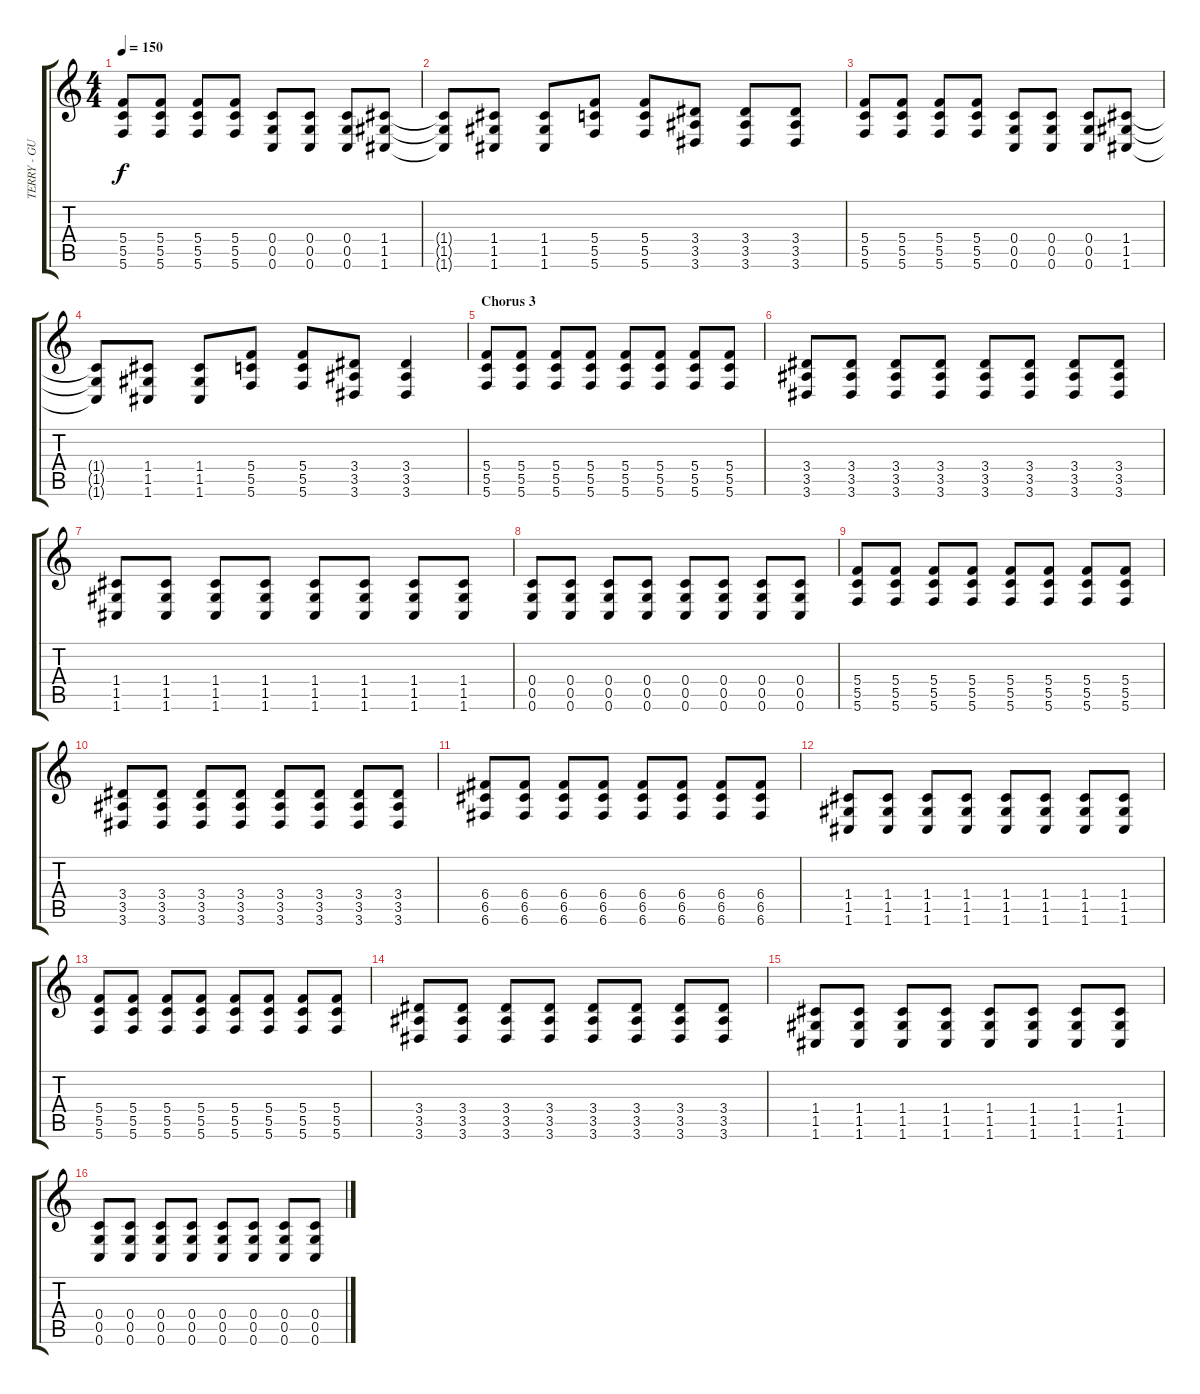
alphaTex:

\track ("TERRY - GUITAR" "TERRY - GU") {instrument distortionguitar}
\staff {score tabs}
\tuning (D4 A3 F3 C3 G2 C2) {hide}
\ts (4 4)
\tempo 150
\clef g2
\ks c
(5.4 5.5 5.6).8{dy f} (5.4 5.5 5.6).8 (5.4 5.5 5.6).8 (5.4 5.5 5.6).8 (0.4 0.5 0.6).8 (0.4 0.5 0.6).8 (0.4 0.5 0.6).8 (1.4 1.5 1.6).8 |
(1.4{t} 1.5{t} 1.6{t}).8 (1.4 1.5 1.6).8 (1.4 1.5 1.6).8 (5.4 5.5 5.6).8 (5.4 5.5 5.6).8 (3.4 3.5 3.6).8 (3.4 3.5 3.6).8 (3.4 3.5 3.6).8 |
(5.4 5.5 5.6).8 (5.4 5.5 5.6).8 (5.4 5.5 5.6).8 (5.4 5.5 5.6).8 (0.4 0.5 0.6).8 (0.4 0.5 0.6).8 (0.4 0.5 0.6).8 (1.4 1.5 1.6).8 |
(1.4{t} 1.5{t} 1.6{t}).8 (1.4 1.5 1.6).8 (1.4 1.5 1.6).8 (5.4 5.5 5.6).8 (5.4 5.5 5.6).8 (3.4 3.5 3.6).8 (3.4 3.5 3.6).4 |
\section ("" "Chorus 3")
(5.4 5.5 5.6).8 (5.4 5.5 5.6).8 (5.4 5.5 5.6).8 (5.4 5.5 5.6).8 (5.4 5.5 5.6).8 (5.4 5.5 5.6).8 (5.4 5.5 5.6).8 (5.4 5.5 5.6).8 |
(3.4 3.5 3.6).8 (3.4 3.5 3.6).8 (3.4 3.5 3.6).8 (3.4 3.5 3.6).8 (3.4 3.5 3.6).8 (3.4 3.5 3.6).8 (3.4 3.5 3.6).8 (3.4 3.5 3.6).8 |
(1.4 1.5 1.6).8 (1.4 1.5 1.6).8 (1.4 1.5 1.6).8 (1.4 1.5 1.6).8 (1.4 1.5 1.6).8 (1.4 1.5 1.6).8 (1.4 1.5 1.6).8 (1.4 1.5 1.6).8 |
(0.4 0.5 0.6).8 (0.4 0.5 0.6).8 (0.4 0.5 0.6).8 (0.4 0.5 0.6).8 (0.4 0.5 0.6).8 (0.4 0.5 0.6).8 (0.4 0.5 0.6).8 (0.4 0.5 0.6).8 |
(5.4 5.5 5.6).8 (5.4 5.5 5.6).8 (5.4 5.5 5.6).8 (5.4 5.5 5.6).8 (5.4 5.5 5.6).8 (5.4 5.5 5.6).8 (5.4 5.5 5.6).8 (5.4 5.5 5.6).8 |
(3.4 3.5 3.6).8 (3.4 3.5 3.6).8 (3.4 3.5 3.6).8 (3.4 3.5 3.6).8 (3.4 3.5 3.6).8 (3.4 3.5 3.6).8 (3.4 3.5 3.6).8 (3.4 3.5 3.6).8 |
(6.4 6.5 6.6).8 (6.4 6.5 6.6).8 (6.4 6.5 6.6).8 (6.4 6.5 6.6).8 (6.4 6.5 6.6).8 (6.4 6.5 6.6).8 (6.4 6.5 6.6).8 (6.4 6.5 6.6).8 |
(1.4 1.5 1.6).8 (1.4 1.5 1.6).8 (1.4 1.5 1.6).8 (1.4 1.5 1.6).8 (1.4 1.5 1.6).8 (1.4 1.5 1.6).8 (1.4 1.5 1.6).8 (1.4 1.5 1.6).8 |
(5.4 5.5 5.6).8 (5.4 5.5 5.6).8 (5.4 5.5 5.6).8 (5.4 5.5 5.6).8 (5.4 5.5 5.6).8 (5.4 5.5 5.6).8 (5.4 5.5 5.6).8 (5.4 5.5 5.6).8 |
(3.4 3.5 3.6).8 (3.4 3.5 3.6).8 (3.4 3.5 3.6).8 (3.4 3.5 3.6).8 (3.4 3.5 3.6).8 (3.4 3.5 3.6).8 (3.4 3.5 3.6).8 (3.4 3.5 3.6).8 |
(1.4 1.5 1.6).8 (1.4 1.5 1.6).8 (1.4 1.5 1.6).8 (1.4 1.5 1.6).8 (1.4 1.5 1.6).8 (1.4 1.5 1.6).8 (1.4 1.5 1.6).8 (1.4 1.5 1.6).8 |
(0.4 0.5 0.6).8 (0.4 0.5 0.6).8 (0.4 0.5 0.6).8 (0.4 0.5 0.6).8 (0.4 0.5 0.6).8 (0.4 0.5 0.6).8 (0.4 0.5 0.6).8 (0.4 0.5 0.6).8
